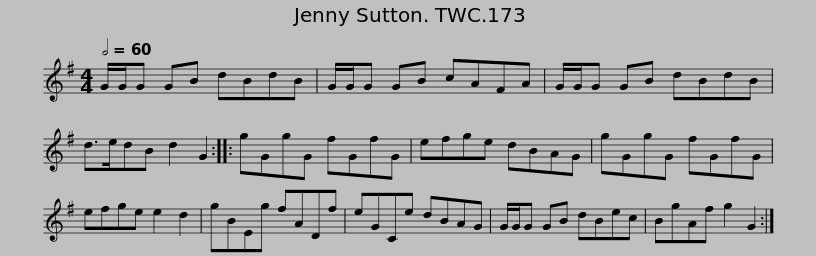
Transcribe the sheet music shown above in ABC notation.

X:1
L:1/8
Q:1/2=60
M:4/4
I:linebreak $
K:G
V:1 treble
V:1
 G/G/G GB dBdB | G/G/G GB cAFA | G/G/G GB dBdB | d>edB d2 G2 :: gGgG fGfG |$ %5
 efge dBAG | gGgG fGfG | efge e2 d2 | gBEg fADf | eGCe dBAG | %10
 G/G/G GB dBec |$ BgAf g2 G2 :| %12
